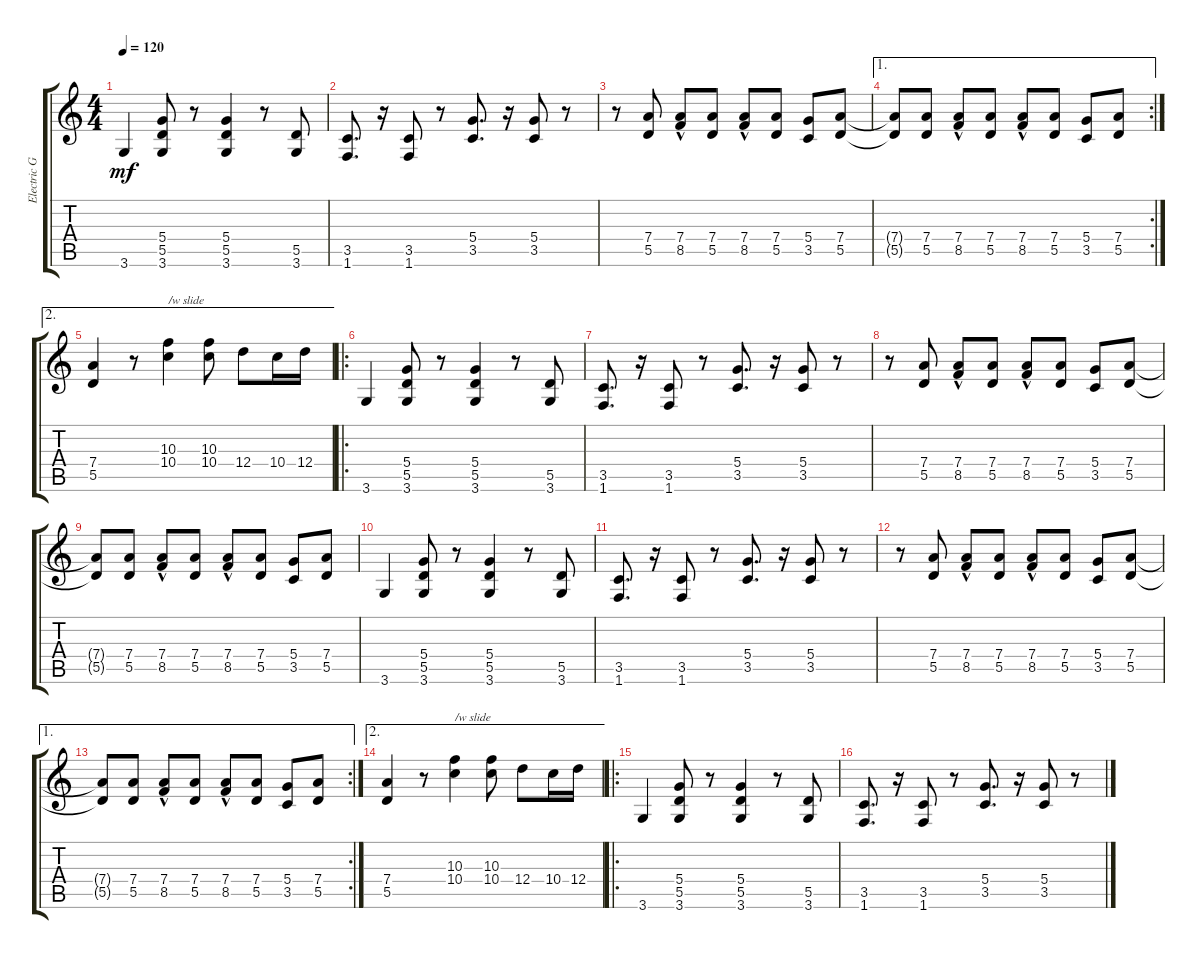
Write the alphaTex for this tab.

\track ("Electric Guitar (Drive)" "Electric G") {instrument overdrivenguitar}
\staff {score tabs}
\tuning (E4 B3 G3 D3 A2 E2) {hide}
\ts (4 4)
\tempo 120
\clef g2
\ks c
3.6.4{dy mf} (5.4 5.5 3.6).8 r.8 (5.4 5.5 3.6).4 r.8 (5.5 3.6).8 |
(3.5 1.6).8{d} r.16 (3.5 1.6).8 r.8 (5.4 3.5).8{d} r.16 (5.4 3.5).8 r.8 |
r.8 (7.4 5.5).8 (7.4{hac} 8.5{hac}).8 (7.4 5.5).8 (7.4{hac} 8.5{hac}).8 (7.4 5.5).8 (5.4 3.5).8 (7.4 5.5).8 |
\ae 1
\rc 2
(7.4{t} 5.5{t}).8 (7.4 5.5).8 (7.4{hac} 8.5{hac}).8 (7.4 5.5).8 (7.4{hac} 8.5{hac}).8 (7.4 5.5).8 (5.4 3.5).8 (7.4 5.5).8 |
\ae 2
(7.4 5.5).4 r.8 (10.3 10.4).4{txt "/w slide"} (10.3 10.4).8 12.4.8 10.4.16 12.4.16 |
\ro
3.6.4 (5.4 5.5 3.6).8 r.8 (5.4 5.5 3.6).4 r.8 (5.5 3.6).8 |
(3.5 1.6).8{d} r.16 (3.5 1.6).8 r.8 (5.4 3.5).8{d} r.16 (5.4 3.5).8 r.8 |
r.8 (7.4 5.5).8 (7.4{hac} 8.5{hac}).8 (7.4 5.5).8 (7.4{hac} 8.5{hac}).8 (7.4 5.5).8 (5.4 3.5).8 (7.4 5.5).8 |
(7.4{t} 5.5{t}).8 (7.4 5.5).8 (7.4{hac} 8.5{hac}).8 (7.4 5.5).8 (7.4{hac} 8.5{hac}).8 (7.4 5.5).8 (5.4 3.5).8 (7.4 5.5).8 |
3.6.4 (5.4 5.5 3.6).8 r.8 (5.4 5.5 3.6).4 r.8 (5.5 3.6).8 |
(3.5 1.6).8{d} r.16 (3.5 1.6).8 r.8 (5.4 3.5).8{d} r.16 (5.4 3.5).8 r.8 |
r.8 (7.4 5.5).8 (7.4{hac} 8.5{hac}).8 (7.4 5.5).8 (7.4{hac} 8.5{hac}).8 (7.4 5.5).8 (5.4 3.5).8 (7.4 5.5).8 |
\ae 1
\rc 2
(7.4{t} 5.5{t}).8 (7.4 5.5).8 (7.4{hac} 8.5{hac}).8 (7.4 5.5).8 (7.4{hac} 8.5{hac}).8 (7.4 5.5).8 (5.4 3.5).8 (7.4 5.5).8 |
\ae 2
(7.4 5.5).4 r.8 (10.3 10.4).4{txt "/w slide"} (10.3 10.4).8 12.4.8 10.4.16 12.4.16 |
\ro
3.6.4 (5.4 5.5 3.6).8 r.8 (5.4 5.5 3.6).4 r.8 (5.5 3.6).8 |
(3.5 1.6).8{d} r.16 (3.5 1.6).8 r.8 (5.4 3.5).8{d} r.16 (5.4 3.5).8 r.8
